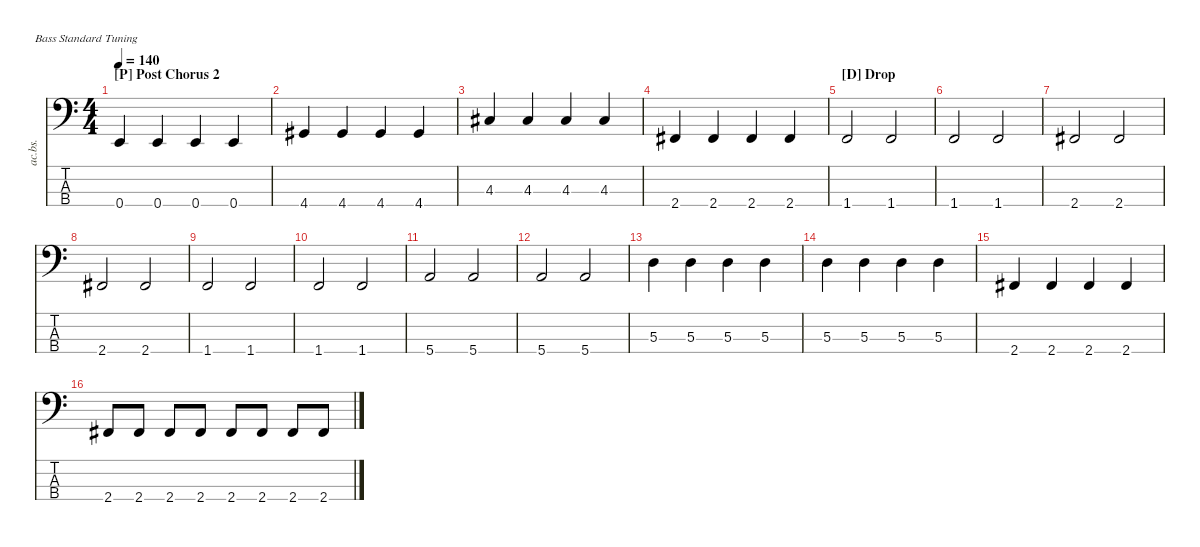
\defaultSystemsLayout 4
\hideDynamics
\bracketExtendMode nobrackets
\otherSystemsTrackNameOrientation horizontal
\track ("Acoustic Bass" "ac.bs.") {instrument acousticbass}
\staff {score tabs}
\tuning (G2 D2 A1 E1)
\ts (4 4)
\section ("P" "Post Chorus 2")
\tempo 140
\clef f4
\ks c
0.4.4{dy mf beam Up} 0.4.4{beam Up} 0.4.4{beam Up} 0.4.4{beam Up} |
4.4{acc #}.4{beam Up} 4.4{acc #}.4{beam Up} 4.4{acc #}.4{beam Up} 4.4{acc #}.4{beam Up} |
4.3{acc #}.4{beam Up} 4.3{acc #}.4{beam Up} 4.3{acc #}.4{beam Up} 4.3{acc #}.4{beam Up} |
2.4{acc #}.4{beam Up} 2.4{acc #}.4{beam Up} 2.4{acc #}.4{beam Up} 2.4{acc #}.4{beam Up} |
\section ("D" "Drop")
1.4.2{beam Up} 1.4.2{beam Up} |
1.4.2{beam Up} 1.4.2{beam Up} |
2.4{acc #}.2{beam Up} 2.4{acc #}.2{beam Up} |
2.4{acc #}.2{beam Up} 2.4{acc #}.2{beam Up} |
1.4.2{beam Up} 1.4.2{beam Up} |
1.4.2{beam Up} 1.4.2{beam Up} |
5.4.2{beam Up} 5.4.2{beam Up} |
5.4.2{beam Up} 5.4.2{beam Up} |
5.3.4{beam Down} 5.3.4{beam Down} 5.3.4{beam Down} 5.3.4{beam Down} |
5.3.4{beam Down} 5.3.4{beam Down} 5.3.4{beam Down} 5.3.4{beam Down} |
2.4{acc #}.4{beam Up} 2.4{acc #}.4{beam Up} 2.4{acc #}.4{beam Up} 2.4{acc #}.4{beam Up} |
2.4{acc #}.8{beam Up} 2.4{acc #}.8{beam Up} 2.4{acc #}.8{beam Up} 2.4{acc #}.8{beam Up} 2.4{acc #}.8{beam Up} 2.4{acc #}.8{beam Up} 2.4{acc #}.8{beam Up} 2.4{acc #}.8{beam Up}
